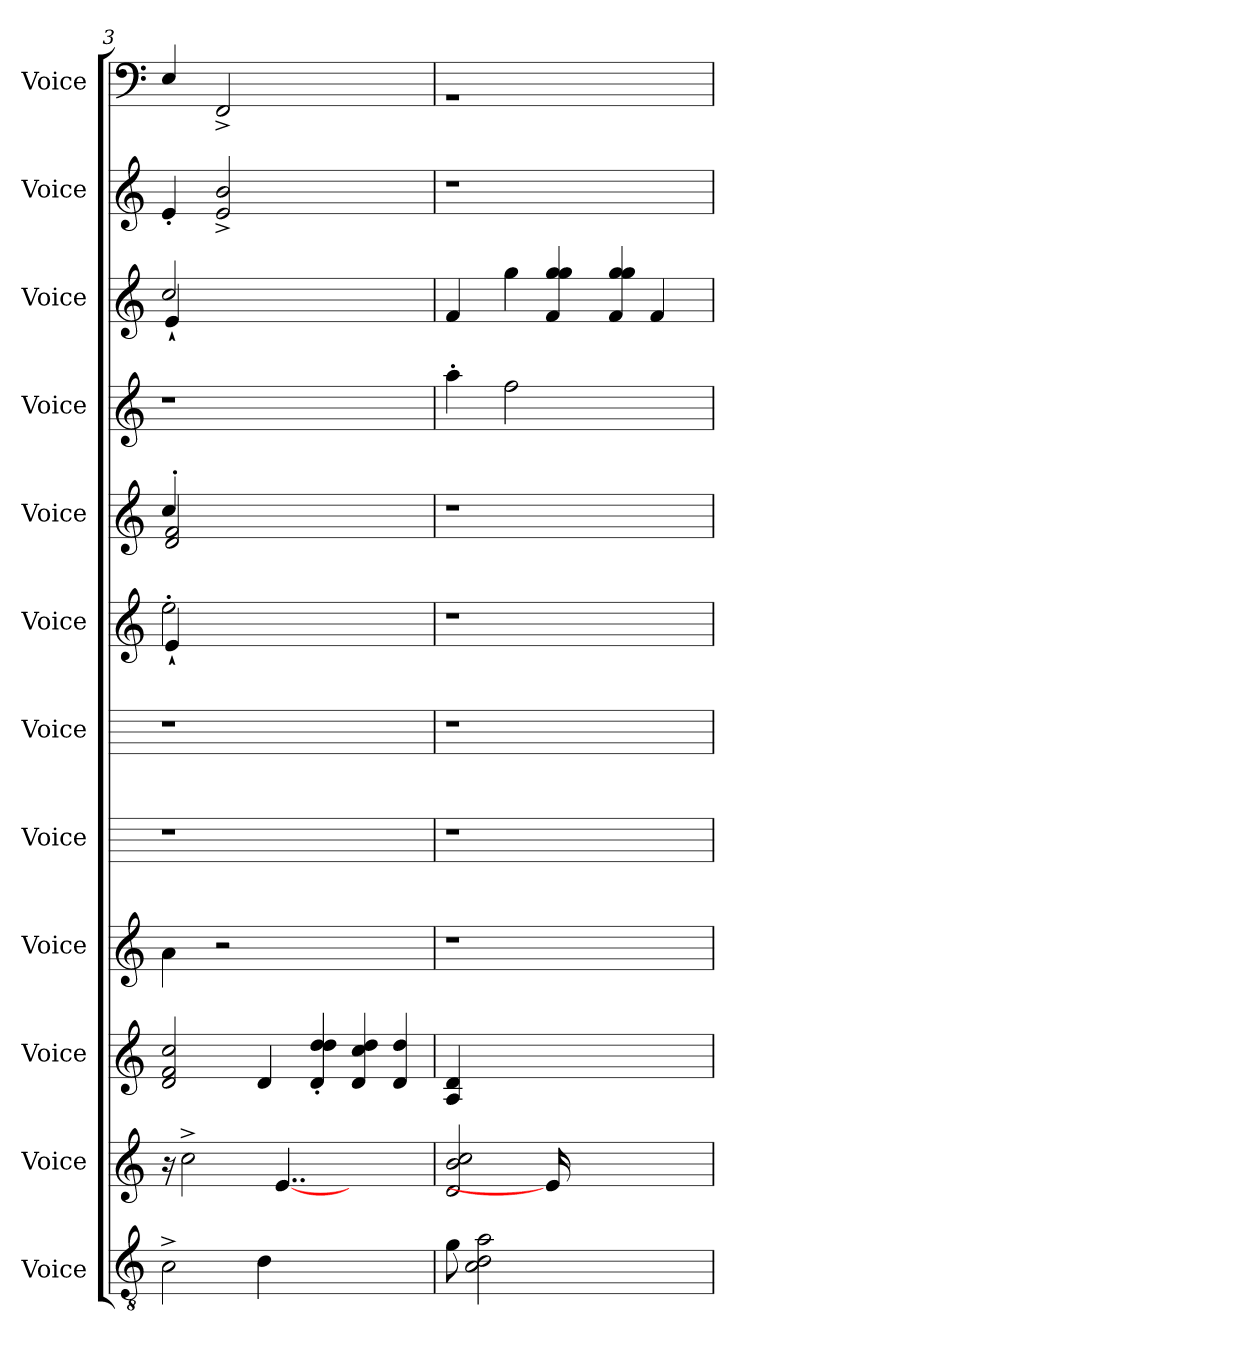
**kern	**kern	**kern	**kern	**kern	**kern	**kern	**kern	**kern	**kern	**kern	**kern
*part12	*part11	*part10	*part9	*part8	*part7	*part6	*part5	*part4	*part3	*part2	*part1
*staff12	*staff11	*staff10	*staff9	*staff8	*staff7	*staff6	*staff5	*staff4	*staff3	*staff2	*staff1
*I"Voice	*I"Voice	*I"Voice	*I"Voice	*I"Voice	*I"Voice	*I"Voice	*I"Voice	*I"Voice	*I"Voice	*I"Voice	*I"Voice
*I'Voice	*I'Voice	*I'Voice	*I'Voice	*I'Voice	*I'Voice	*I'Voice	*I'Voice	*I'Voice	*I'Voice	*I'Voice	*I'Voice
*clefGv3	*	*	*	*	*	*	*	*	*	*	*clefF4
=3	=3	=3	=3	=3	=3	=3	=3	=3	=3	=3	=3
*	*	*	*	*	*	*^	*^	*	*^	*	*
2A^>\	16r	2d/ 2f/ 2cc/	4a:\	1r	1r	2ee'>\	4e`</	4cc'</	2d/ 2f/	1r	2cc/	4e`</	4e'</	4E/
.	2cc^>\	.	.	.	.	.	.	.	.	.	.	.	.	.
.	.	.	2r	.	.	.	1ryy	1ryy	.	.	.	1ryy	2e/^> 2b/^>	2FF^>/
4B\	.	4d/	.	.	.	1ryy	.	.	1ryy	.	1ryy	.	.	.
.	[4..e/	.	.	.	.	.	.	.	.	.	.	.	.	.
2.ryy	.	4d/'> 4dd/'> 4dd/'>	2.ryy	.	.	.	.	.	.	.	.	.	2.ryy	2.ryy
.	2ryy	4d/ 4cc/ 4dd/	.	2ryy	2ryy	.	.	.	.	2ryy	.	.	.	.
.	.	4d/ 4dd/	.	.	.	.	4ryy	4ryy	.	.	.	4ryy	.	.
*	*	*	*	*	*	*v	*v	*	*	*	*v	*v	*	*
*	*	*	*	*	*	*	*v	*v	*	*	*	*
=4	=4	=4	=4	=4	=4	=4	=4	=4	=4	=4	=4
8e\	2d/ 2b/ 2cc/	4A/ 4d/	1r	1r	1r	1r	1r	4aa'>\	4f/	1r	1rC
2A\ 2B\ 2f\	.	.	.	.	.	.	.	.	.	.	.
.	.	1ryy	.	.	.	.	.	2ff\	4gg\	.	.
.	16e/]	.	.	.	.	.	.	.	4f/ 4gg/ 4gg/	.	.
.	2ryy	.	.	.	.	.	.	.	.	.	.
2ryy	.	.	.	.	.	.	.	.	.	.	.
.	.	.	.	.	.	.	.	2ryy	4f/ 4gg/ 4gg/	.	.
.	.	.	4ryy	4ryy	4ryy	4ryy	4ryy	.	4f/	4ryy	4ryy
.	8.ryy	.	.	.	.	.	.	.	.	.	.
8ryy	.	.	.	.	.	.	.	.	.	.	.
=	=	=	=	=	=	=	=	=	=	=	=
*-	*-	*-	*-	*-	*-	*-	*-	*-	*-	*-	*-
